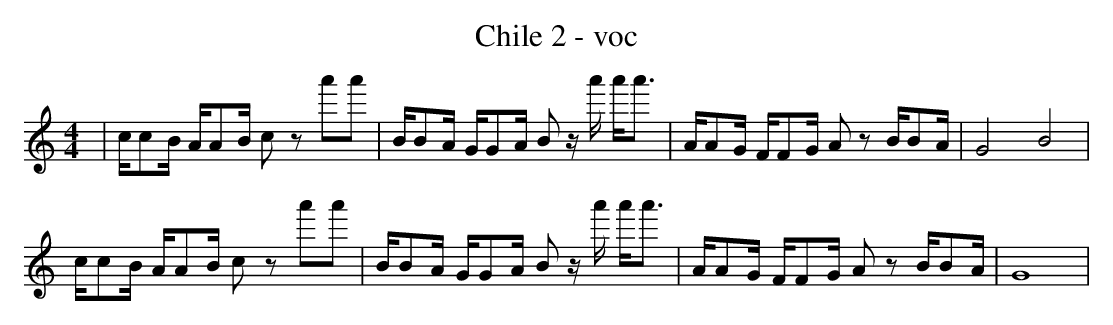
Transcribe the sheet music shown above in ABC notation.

X:1
T:Chile 2 - voc
M:4/4
L:1/8
K:em
| c/cB/ A/AB/ cz a'a' | B/BA/ G/GA/ Bz/ a'/ a'/a'3/ | A/AG/ F/FG/ Az B/BA/ | G4 B4 |
c/cB/ A/AB/ cz a'a' | B/BA/ G/GA/ Bz/ a'/ a'/a'3/  | A/AG/ F/FG/ Az B/BA/ | G8 |
